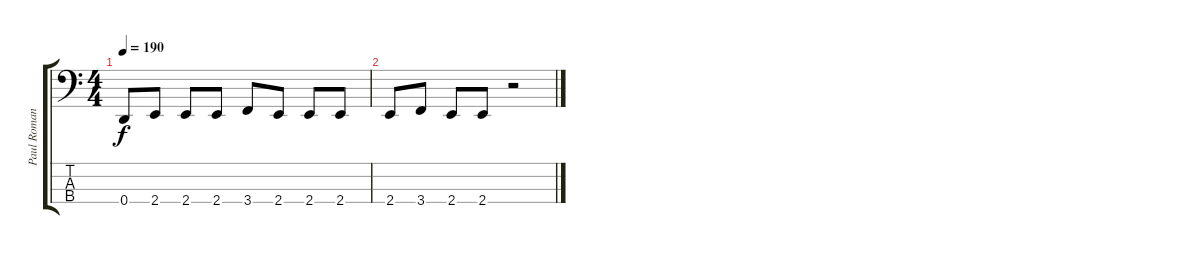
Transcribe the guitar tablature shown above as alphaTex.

\track ("Paul Romanko" "Paul Roman") {instrument electricbasspick}
\staff {score tabs}
\tuning (F2 C2 G1 D1) {hide}
\ts (4 4)
\tempo 190
\clef f4
\ks c
0.4.8{dy f} 2.4.8 2.4.8 2.4.8 3.4.8 2.4.8 2.4.8 2.4.8 |
2.4.8 3.4.8 2.4.8 2.4.8 r.2
